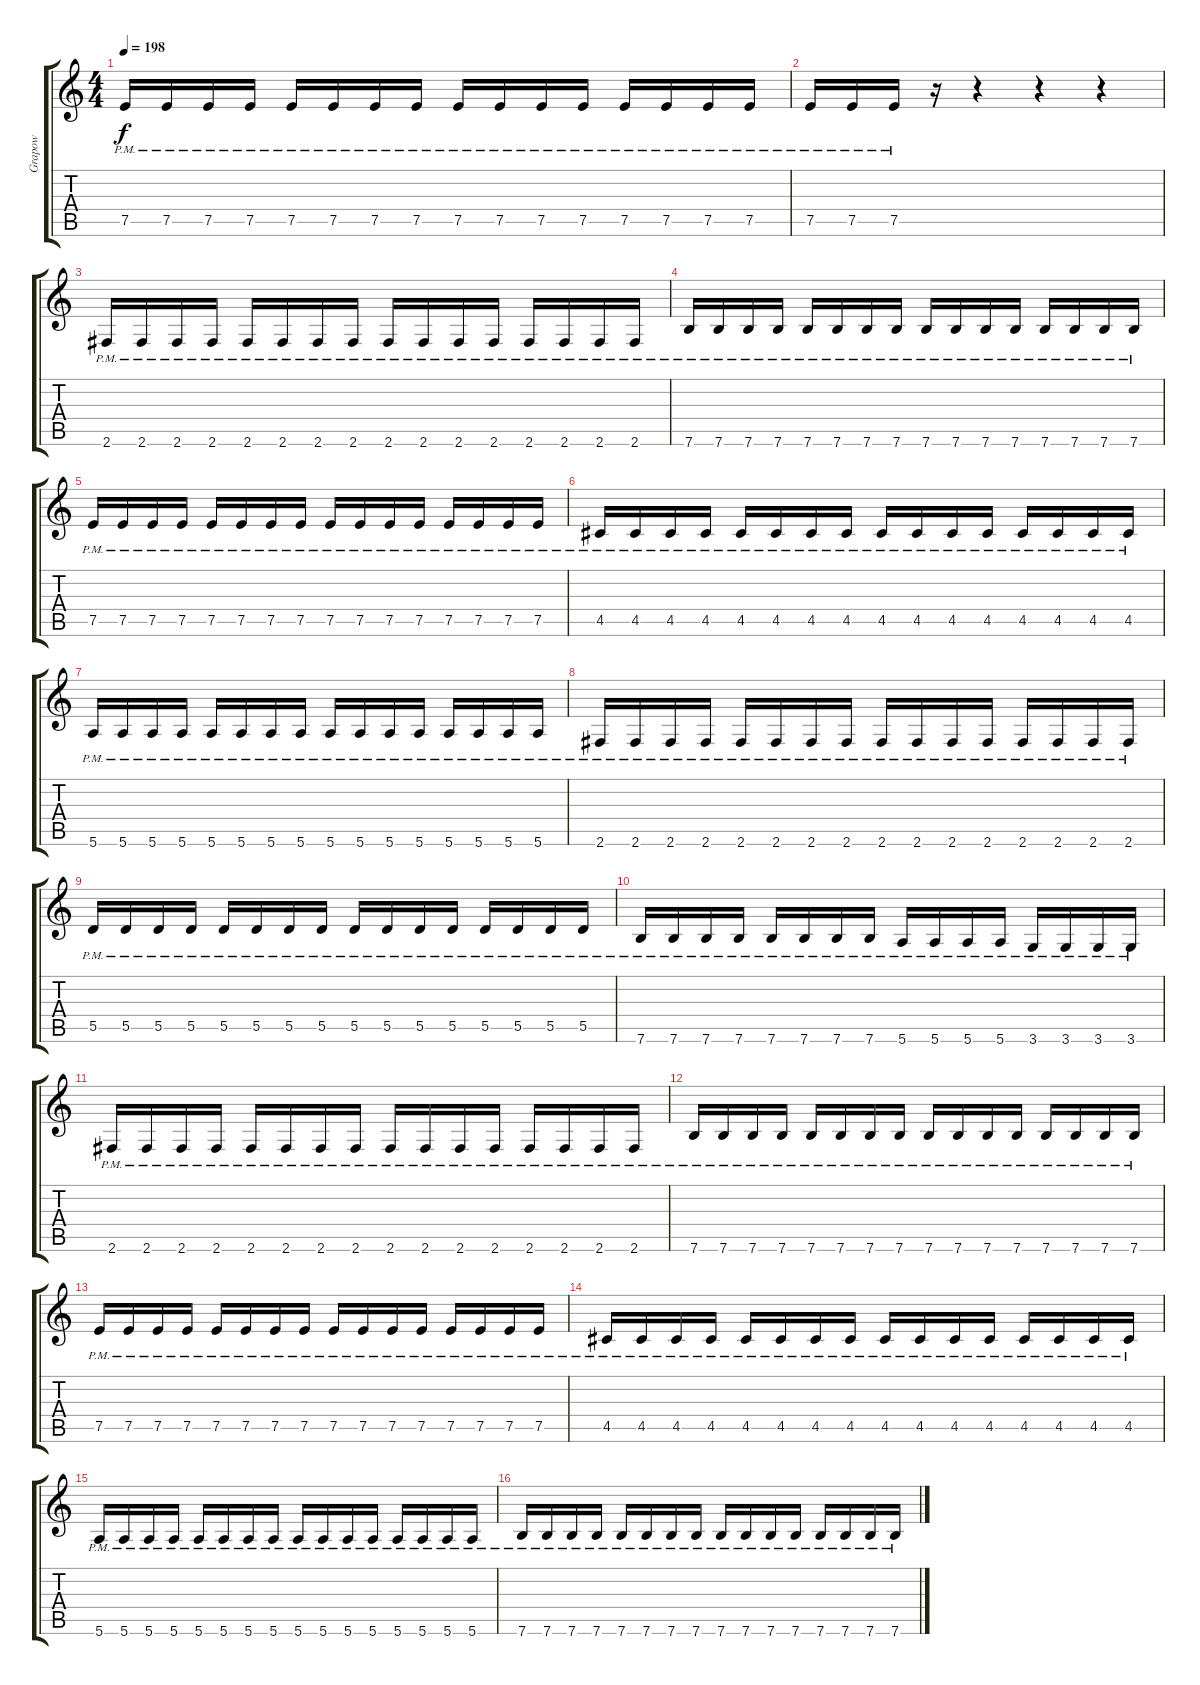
\track ("Grapow" "Grapow") {instrument distortionguitar}
\staff {score tabs}
\tuning (E4 B3 G3 D3 A2 E2) {hide}
\ts (4 4)
\tempo 198
\clef g2
\ks c
7.5{pm}.16{dy f} 7.5{pm}.16 7.5{pm}.16 7.5{pm}.16 7.5{pm}.16 7.5{pm}.16 7.5{pm}.16 7.5{pm}.16 7.5{pm}.16 7.5{pm}.16 7.5{pm}.16 7.5{pm}.16 7.5{pm}.16 7.5{pm}.16 7.5{pm}.16 7.5{pm}.16 |
7.5{pm}.16 7.5{pm}.16 7.5{pm}.16 r.16 r.4 r.4 r.4 |
2.6{pm}.16 2.6{pm}.16 2.6{pm}.16 2.6{pm}.16 2.6{pm}.16 2.6{pm}.16 2.6{pm}.16 2.6{pm}.16 2.6{pm}.16 2.6{pm}.16 2.6{pm}.16 2.6{pm}.16 2.6{pm}.16 2.6{pm}.16 2.6{pm}.16 2.6{pm}.16 |
7.6{pm}.16 7.6{pm}.16 7.6{pm}.16 7.6{pm}.16 7.6{pm}.16 7.6{pm}.16 7.6{pm}.16 7.6{pm}.16 7.6{pm}.16 7.6{pm}.16 7.6{pm}.16 7.6{pm}.16 7.6{pm}.16 7.6{pm}.16 7.6{pm}.16 7.6{pm}.16 |
7.5{pm}.16 7.5{pm}.16 7.5{pm}.16 7.5{pm}.16 7.5{pm}.16 7.5{pm}.16 7.5{pm}.16 7.5{pm}.16 7.5{pm}.16 7.5{pm}.16 7.5{pm}.16 7.5{pm}.16 7.5{pm}.16 7.5{pm}.16 7.5{pm}.16 7.5{pm}.16 |
4.5{pm}.16 4.5{pm}.16 4.5{pm}.16 4.5{pm}.16 4.5{pm}.16 4.5{pm}.16 4.5{pm}.16 4.5{pm}.16 4.5{pm}.16 4.5{pm}.16 4.5{pm}.16 4.5{pm}.16 4.5{pm}.16 4.5{pm}.16 4.5{pm}.16 4.5{pm}.16 |
5.6{pm}.16 5.6{pm}.16 5.6{pm}.16 5.6{pm}.16 5.6{pm}.16 5.6{pm}.16 5.6{pm}.16 5.6{pm}.16 5.6{pm}.16 5.6{pm}.16 5.6{pm}.16 5.6{pm}.16 5.6{pm}.16 5.6{pm}.16 5.6{pm}.16 5.6{pm}.16 |
2.6{pm}.16 2.6{pm}.16 2.6{pm}.16 2.6{pm}.16 2.6{pm}.16 2.6{pm}.16 2.6{pm}.16 2.6{pm}.16 2.6{pm}.16 2.6{pm}.16 2.6{pm}.16 2.6{pm}.16 2.6{pm}.16 2.6{pm}.16 2.6{pm}.16 2.6{pm}.16 |
5.5{pm}.16 5.5{pm}.16 5.5{pm}.16 5.5{pm}.16 5.5{pm}.16 5.5{pm}.16 5.5{pm}.16 5.5{pm}.16 5.5{pm}.16 5.5{pm}.16 5.5{pm}.16 5.5{pm}.16 5.5{pm}.16 5.5{pm}.16 5.5{pm}.16 5.5{pm}.16 |
7.6{pm}.16 7.6{pm}.16 7.6{pm}.16 7.6{pm}.16 7.6{pm}.16 7.6{pm}.16 7.6{pm}.16 7.6{pm}.16 5.6{pm}.16 5.6{pm}.16 5.6{pm}.16 5.6{pm}.16 3.6{pm}.16 3.6{pm}.16 3.6{pm}.16 3.6{pm}.16 |
2.6{pm}.16 2.6{pm}.16 2.6{pm}.16 2.6{pm}.16 2.6{pm}.16 2.6{pm}.16 2.6{pm}.16 2.6{pm}.16 2.6{pm}.16 2.6{pm}.16 2.6{pm}.16 2.6{pm}.16 2.6{pm}.16 2.6{pm}.16 2.6{pm}.16 2.6{pm}.16 |
7.6{pm}.16 7.6{pm}.16 7.6{pm}.16 7.6{pm}.16 7.6{pm}.16 7.6{pm}.16 7.6{pm}.16 7.6{pm}.16 7.6{pm}.16 7.6{pm}.16 7.6{pm}.16 7.6{pm}.16 7.6{pm}.16 7.6{pm}.16 7.6{pm}.16 7.6{pm}.16 |
7.5{pm}.16 7.5{pm}.16 7.5{pm}.16 7.5{pm}.16 7.5{pm}.16 7.5{pm}.16 7.5{pm}.16 7.5{pm}.16 7.5{pm}.16 7.5{pm}.16 7.5{pm}.16 7.5{pm}.16 7.5{pm}.16 7.5{pm}.16 7.5{pm}.16 7.5{pm}.16 |
4.5{pm}.16 4.5{pm}.16 4.5{pm}.16 4.5{pm}.16 4.5{pm}.16 4.5{pm}.16 4.5{pm}.16 4.5{pm}.16 4.5{pm}.16 4.5{pm}.16 4.5{pm}.16 4.5{pm}.16 4.5{pm}.16 4.5{pm}.16 4.5{pm}.16 4.5{pm}.16 |
5.6{pm}.16 5.6{pm}.16 5.6{pm}.16 5.6{pm}.16 5.6{pm}.16 5.6{pm}.16 5.6{pm}.16 5.6{pm}.16 5.6{pm}.16 5.6{pm}.16 5.6{pm}.16 5.6{pm}.16 5.6{pm}.16 5.6{pm}.16 5.6{pm}.16 5.6{pm}.16 |
7.6{pm}.16 7.6{pm}.16 7.6{pm}.16 7.6{pm}.16 7.6{pm}.16 7.6{pm}.16 7.6{pm}.16 7.6{pm}.16 7.6{pm}.16 7.6{pm}.16 7.6{pm}.16 7.6{pm}.16 7.6{pm}.16 7.6{pm}.16 7.6{pm}.16 7.6{pm}.16
